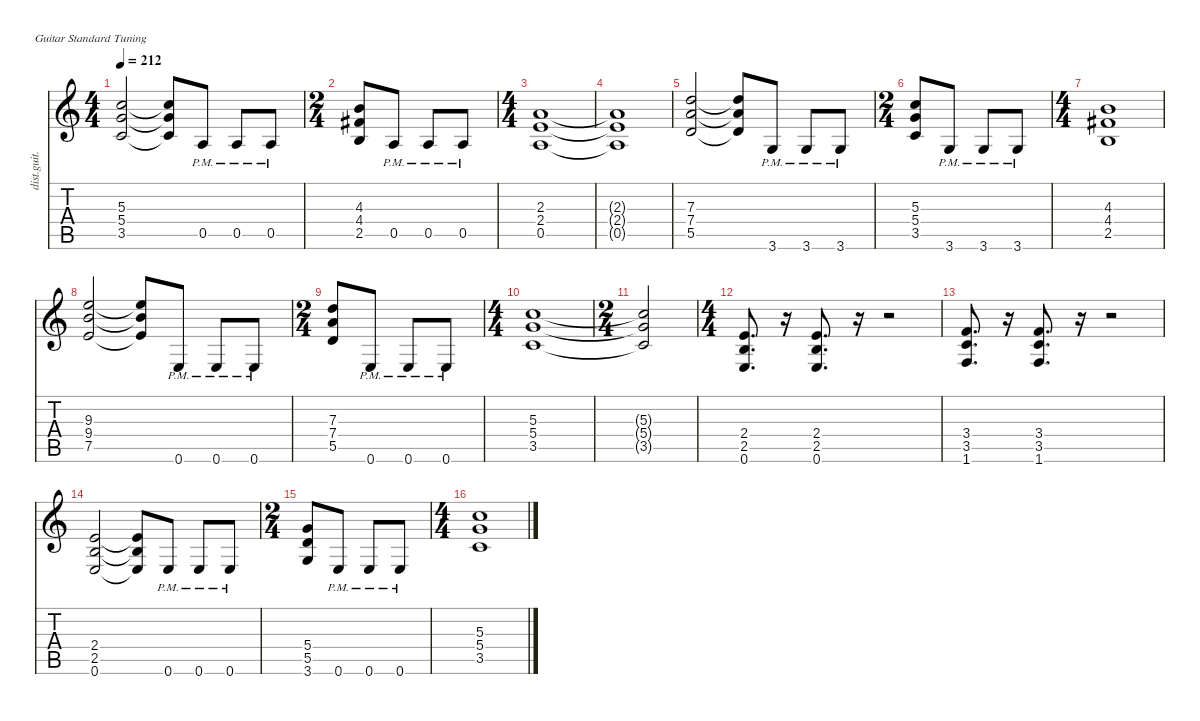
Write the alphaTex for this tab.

\defaultSystemsLayout 4
\hideDynamics
\bracketExtendMode nobrackets
\track ("James Hetfield" "dist.guit.") {instrument distortionguitar}
\staff {score tabs}
\tuning (E4 B3 G3 D3 A2 E2)
\ts (4 4)
\tempo 212
\clef g2
\ks c
(5.3 5.4 3.5).2{dy fff beam Up} (5.3{t} 5.4{t} 3.5{t}).8{dy f beam Up} 0.5{pm}.8{dy fff beam Up} 0.5{pm}.8{beam Up} 0.5{pm}.8{beam Up} |
\ts (2 4)
\beaming (8 2 2)
(4.3 4.4{acc #} 2.5).8{dy f beam Up} 0.5{pm}.8{dy fff beam Up} 0.5{pm}.8{beam Up} 0.5{pm}.8{beam Up} |
\ts (4 4)
\beaming (8 2 2 2 2)
(2.3 2.4 0.5).1{beam Up} |
(2.3{t} 2.4{t} 0.5{t}).1{dy f beam Up} |
(7.3 7.4 5.5).2{dy fff beam Up} (7.3{t} 7.4{t} 5.5{t}).8{dy f beam Up} 3.6{pm}.8{dy fff beam Up} 3.6{pm}.8{beam Up} 3.6{pm}.8{beam Up} |
\ts (2 4)
\beaming (8 2 2)
(5.3 5.4 3.5).8{beam Up} 3.6{pm}.8{beam Up} 3.6{pm}.8{beam Up} 3.6{pm}.8{beam Up} |
\ts (4 4)
\beaming (8 2 2 2 2)
(4.3 4.4{acc #} 2.5).1{beam Up} |
(9.3 9.4 7.5).2{beam Up} (9.3{t} 9.4{t} 7.5{t}).8{dy f beam Up} 0.6{pm}.8{dy fff beam Up} 0.6{pm}.8{beam Up} 0.6{pm}.8{beam Up} |
\ts (2 4)
\beaming (8 2 2)
(7.3 7.4 5.5).8{beam Up} 0.6{pm}.8{beam Up} 0.6{pm}.8{beam Up} 0.6{pm}.8{beam Up} |
\ts (4 4)
\beaming (8 2 2 2 2)
(5.3 5.4 3.5).1{beam Up} |
\ts (2 4)
\beaming (8 2 2)
(5.3{t} 5.4{t} 3.5{t}).2{dy f beam Up} |
\ts (4 4)
\beaming (8 2 2 2 2)
(2.4 2.5 0.6).8{d dy fff beam Up} r.16{beam Down} (2.4 2.5 0.6).8{d beam Up} r.16{beam Down} r.2{beam Down} |
(3.4 3.5 1.6).8{d beam Up} r.16{beam Down} (3.4 3.5 1.6).8{d beam Up} r.16{beam Down} r.2{beam Down} |
(2.4 2.5 0.6).2{beam Up} (2.4{t} 2.5{t} 0.6{t}).8{dy f beam Up} 0.6{pm}.8{dy fff beam Up} 0.6{pm}.8{beam Up} 0.6{pm}.8{beam Up} |
\ts (2 4)
\beaming (8 2 2)
(5.4 5.5 3.6).8{dy f beam Up} 0.6{pm}.8{dy fff beam Up} 0.6{pm}.8{beam Up} 0.6{pm}.8{beam Up} |
\ts (4 4)
\beaming (8 2 2 2 2)
(5.3 5.4 3.5).1{beam Up}
